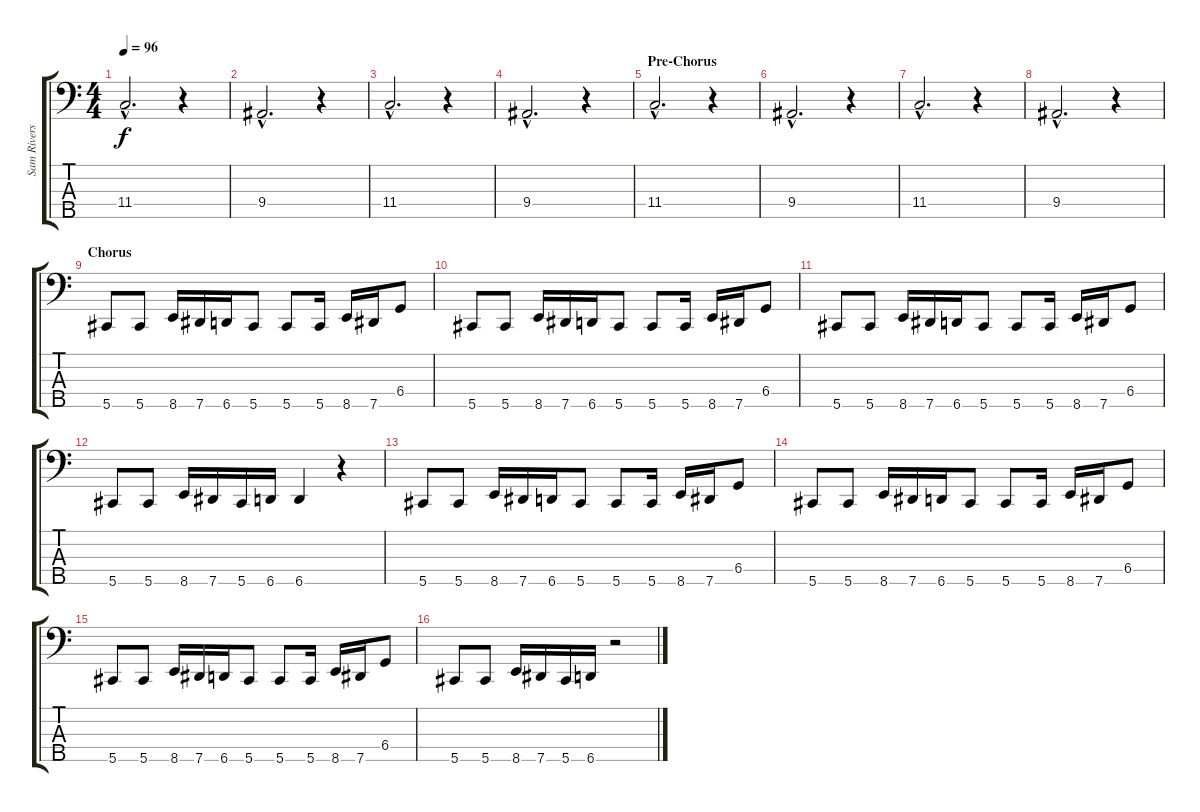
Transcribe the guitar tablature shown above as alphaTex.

\track ("Sam Rivers" "Sam Rivers") {instrument electricbassfinger}
\staff {score tabs}
\tuning (E2 B1 Gb1 Db1 Ab0) {hide}
\ts (4 4)
\tempo 96
\clef f4
\ks c
11.4{hac}.2{d dy f} r.4 |
9.4{hac}.2{d} r.4 |
11.4{hac}.2{d} r.4 |
9.4{hac}.2{d} r.4 |
\section ("" "Pre-Chorus")
11.4{hac}.2{d} r.4 |
9.4{hac}.2{d} r.4 |
11.4{hac}.2{d} r.4 |
9.4{hac}.2{d} r.4 |
\section ("" "Chorus")
5.5.8 5.5.8 8.5.16 7.5.16 6.5.16 5.5.8 5.5.8 5.5.16 8.5.16 7.5.16 6.4.8 |
5.5.8 5.5.8 8.5.16 7.5.16 6.5.16 5.5.8 5.5.8 5.5.16 8.5.16 7.5.16 6.4.8 |
5.5.8 5.5.8 8.5.16 7.5.16 6.5.16 5.5.8 5.5.8 5.5.16 8.5.16 7.5.16 6.4.8 |
5.5.8 5.5.8 8.5.16 7.5.16 5.5.16 6.5.16 6.5.4 r.4 |
5.5.8 5.5.8 8.5.16 7.5.16 6.5.16 5.5.8 5.5.8 5.5.16 8.5.16 7.5.16 6.4.8 |
5.5.8 5.5.8 8.5.16 7.5.16 6.5.16 5.5.8 5.5.8 5.5.16 8.5.16 7.5.16 6.4.8 |
5.5.8 5.5.8 8.5.16 7.5.16 6.5.16 5.5.8 5.5.8 5.5.16 8.5.16 7.5.16 6.4.8 |
5.5.8 5.5.8 8.5.16 7.5.16 5.5.16 6.5.16 r.2
